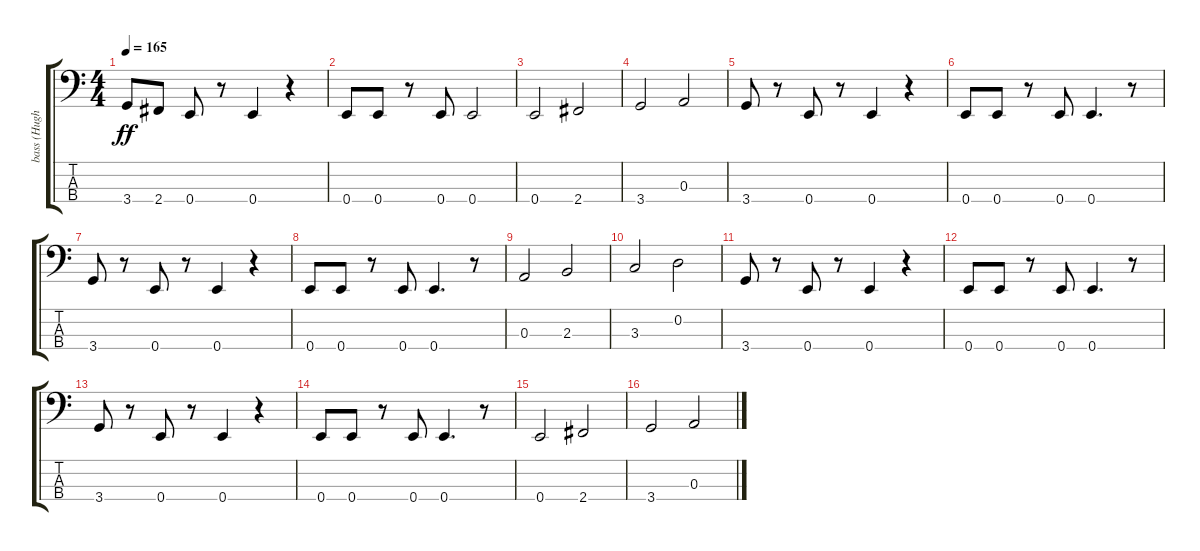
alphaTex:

\track ("bass (Hughes)" "bass (Hugh") {instrument electricbasspick}
\staff {score tabs}
\tuning (G2 D2 A1 E1) {hide}
\ts (4 4)
\tempo 165
\clef f4
\ks c
3.4.8{dy ff} 2.4.8 0.4.8 r.8 0.4.4 r.4 |
0.4.8 0.4.8 r.8 0.4.8 0.4.2 |
0.4.2 2.4.2 |
3.4.2 0.3.2 |
3.4.8 r.8 0.4.8 r.8 0.4.4 r.4 |
0.4.8 0.4.8 r.8 0.4.8 0.4.4{d} r.8 |
3.4.8 r.8 0.4.8 r.8 0.4.4 r.4 |
0.4.8 0.4.8 r.8 0.4.8 0.4.4{d} r.8 |
0.3.2 2.3.2 |
3.3.2 0.2.2 |
3.4.8 r.8 0.4.8 r.8 0.4.4 r.4 |
0.4.8 0.4.8 r.8 0.4.8 0.4.4{d} r.8 |
3.4.8 r.8 0.4.8 r.8 0.4.4 r.4 |
0.4.8 0.4.8 r.8 0.4.8 0.4.4{d} r.8 |
0.4.2 2.4.2 |
3.4.2 0.3.2
